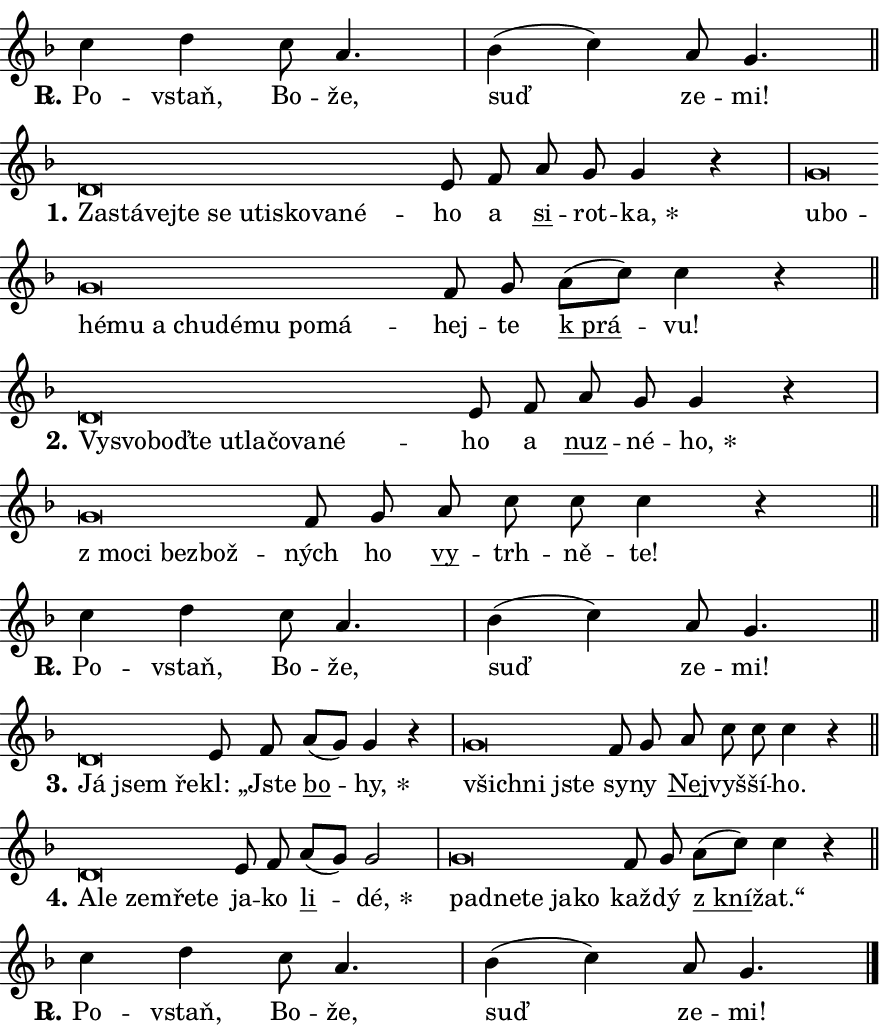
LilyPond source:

\version "2.24.0"
\header { tagline = "" }
\paper {
  indent = 0\cm
  top-margin = 0\cm
  right-margin = 0.13\cm % to fit lyric hyphens
  bottom-margin = 0\cm
  left-margin = 0\cm
  paper-width = 15\cm
  page-breaking = #ly:one-page-breaking
  system-system-spacing.basic-distance = #11
  score-system-spacing.basic-distance = #11
  ragged-last = ##f
}


%% Author: Thomas Morley
%% https://lists.gnu.org/archive/html/lilypond-user/2020-05/msg00002.html
#(define (line-position grob)
"Returns position of @var[grob} in current system:
   @code{'start}, if at first time-step
   @code{'end}, if at last time-step
   @code{'middle} otherwise
"
  (let* ((col (ly:item-get-column grob))
         (ln (ly:grob-object col 'left-neighbor))
         (rn (ly:grob-object col 'right-neighbor))
         (col-to-check-left (if (ly:grob? ln) ln col))
         (col-to-check-right (if (ly:grob? rn) rn col))
         (break-dir-left
           (and
             (ly:grob-property col-to-check-left 'non-musical #f)
             (ly:item-break-dir col-to-check-left)))
         (break-dir-right
           (and
             (ly:grob-property col-to-check-right 'non-musical #f)
             (ly:item-break-dir col-to-check-right))))
        (cond ((eqv? 1 break-dir-left) 'start)
              ((eqv? -1 break-dir-right) 'end)
              (else 'middle))))

#(define (tranparent-at-line-position vctor)
  (lambda (grob)
  "Relying on @code{line-position} select the relevant enry from @var{vctor}.
Used to determine transparency,"
    (case (line-position grob)
      ((end) (not (vector-ref vctor 0)))
      ((middle) (not (vector-ref vctor 1)))
      ((start) (not (vector-ref vctor 2))))))

noteHeadBreakVisibility =
#(define-music-function (break-visibility)(vector?)
"Makes @code{NoteHead}s transparent relying on @var{break-visibility}"
#{
  \override NoteHead.transparent =
    #(tranparent-at-line-position break-visibility)
#})

#(define delete-ledgers-for-transparent-note-heads
  (lambda (grob)
    "Reads whether a @code{NoteHead} is transparent.
If so this @code{NoteHead} is removed from @code{'note-heads} from
@var{grob}, which is supposed to be @code{LedgerLineSpanner}.
As a result ledgers are not printed for this @code{NoteHead}"
    (let* ((nhds-array (ly:grob-object grob 'note-heads))
           (nhds-list
             (if (ly:grob-array? nhds-array)
                 (ly:grob-array->list nhds-array)
                 '()))
           ;; Relies on the transparent-property being done before
           ;; Staff.LedgerLineSpanner.after-line-breaking is executed.
           ;; This is fragile ...
           (to-keep
             (remove
               (lambda (nhd)
                 (ly:grob-property nhd 'transparent #f))
               nhds-list)))
      ;; TODO find a better method to iterate over grob-arrays, similiar
      ;; to filter/remove etc for lists
      ;; For now rebuilt from scratch
      (set! (ly:grob-object grob 'note-heads)  '())
      (for-each
        (lambda (nhd)
          (ly:pointer-group-interface::add-grob grob 'note-heads nhd))
        to-keep))))

squashNotes = {
  \override NoteHead.X-extent = #'(-0.2 . 0.2)
  \override NoteHead.Y-extent = #'(-0.75 . 0)
  \override NoteHead.stencil =
    #(lambda (grob)
       (let ((pos (ly:grob-property grob 'staff-position)))
         (begin
           (if (< pos -7) (display "ERROR: Lower brevis then expected\n") (display ""))
           (if (<= pos -6) ly:text-interface::print ly:note-head::print))))
}
unSquashNotes = {
  \revert NoteHead.X-extent
  \revert NoteHead.Y-extent
  \revert NoteHead.stencil
}

hideNotes = \noteHeadBreakVisibility #begin-of-line-visible
unHideNotes = \noteHeadBreakVisibility #all-visible

% work-around for resetting accidentals
% https://lilypond.org/doc/v2.23/Documentation/notation/displaying-rhythms#unmetered-music
cadenzaMeasure = {
  \cadenzaOff
  \partial 1024 s1024
  \cadenzaOn
}

#(define-markup-command (accent layout props text) (markup?)
  "Underline accented syllable"
  (interpret-markup layout props
    #{\markup \override #'(offset . 4.3) \underline { #text }#}))

responsum = \markup \concat {
  "R" \hspace #-1.05 \path #0.1 #'((moveto 0 0.07) (lineto 0.9 0.8)) \hspace #0.05 "."
}

spaceSize = #0.6828661417322834 % exact space size for TeX Gyre Schola

\layout {
  \context {
    \Staff
    \remove "Time_signature_engraver"
    \override LedgerLineSpanner.after-line-breaking = #delete-ledgers-for-transparent-note-heads
  }
  \context {
    \Lyrics {
      \override LyricSpace.minimum-distance = \spaceSize
      \override LyricText.font-name = #"TeX Gyre Schola"
      \override LyricText.font-size = 1
      \override StanzaNumber.font-name = #"TeX Gyre Schola Bold"
      \override StanzaNumber.font-size = 1
    }
  }
  \context {
    \Score 
    \override NoteHead.text =
      #(lambda (grob) 
        (let ((pos (ly:grob-property grob 'staff-position)))
          #{\markup {
            \combine
              \halign #-0.55 \raise #(if (= pos -6) 0 0.5) \override #'(thickness . 2) \draw-line #'(3.2 . 0)
              \musicglyph "noteheads.sM1"
          }#}))
  }
}

% magnetic-lyrics.ily
%
%   written by
%     Jean Abou Samra <jean@abou-samra.fr>
%     Werner Lemberg <wl@gnu.org>
%
%   adapted by
%     Jiri Hon <jiri.hon@gmail.com>
%
% Version 2022-Apr-15

% https://www.mail-archive.com/lilypond-user@gnu.org/msg149350.html

#(define (Left_hyphen_pointer_engraver context)
   "Collect syllable-hyphen-syllable occurrences in lyrics and store
them in properties.  This engraver only looks to the left.  For
example, if the lyrics input is @code{foo -- bar}, it does the
following.

@itemize @bullet
@item
Set the @code{text} property of the @code{LyricHyphen} grob between
@q{foo} and @q{bar} to @code{foo}.

@item
Set the @code{left-hyphen} property of the @code{LyricText} grob with
text @q{foo} to the @code{LyricHyphen} grob between @q{foo} and
@q{bar}.
@end itemize

Use this auxiliary engraver in combination with the
@code{lyric-@/text::@/apply-@/magnetic-@/offset!} hook."
   (let ((hyphen #f)
         (text #f))
     (make-engraver
      (acknowledgers
       ((lyric-syllable-interface engraver grob source-engraver)
        (set! text grob)))
      (end-acknowledgers
       ((lyric-hyphen-interface engraver grob source-engraver)
        ;(when (not (grob::has-interface grob 'lyric-space-interface))
          (set! hyphen grob)));)
      ((stop-translation-timestep engraver)
       (when (and text hyphen)
         (ly:grob-set-object! text 'left-hyphen hyphen))
       (set! text #f)
       (set! hyphen #f)))))

#(define (lyric-text::apply-magnetic-offset! grob)
   "If the space between two syllables is less than the value in
property @code{LyricText@/.details@/.squash-threshold}, move the right
syllable to the left so that it gets concatenated with the left
syllable.

Use this function as a hook for
@code{LyricText@/.after-@/line-@/breaking} if the
@code{Left_@/hyphen_@/pointer_@/engraver} is active."
   (let ((hyphen (ly:grob-object grob 'left-hyphen #f)))
     (when hyphen
       (let ((left-text (ly:spanner-bound hyphen LEFT)))
         (when (grob::has-interface left-text 'lyric-syllable-interface)
           (let* ((common (ly:grob-common-refpoint grob left-text X))
                  (this-x-ext (ly:grob-extent grob common X))
                  (left-x-ext
                   (begin
                     ;; Trigger magnetism for left-text.
                     (ly:grob-property left-text 'after-line-breaking)
                     (ly:grob-extent left-text common X)))
                  ;; `delta` is the gap width between two syllables.
                  (delta (- (interval-start this-x-ext)
                            (interval-end left-x-ext)))
                  (details (ly:grob-property grob 'details))
                  (threshold (assoc-get 'squash-threshold details 0.2)))
             (when (< delta threshold)
               (let* (;; We have to manipulate the input text so that
                      ;; ligatures crossing syllable boundaries are not
                      ;; disabled.  For languages based on the Latin
                      ;; script this is essentially a beautification.
                      ;; However, for non-Western scripts it can be a
                      ;; necessity.
                      (lt (ly:grob-property left-text 'text))
                      (rt (ly:grob-property grob 'text))
                      (is-space (grob::has-interface hyphen 'lyric-space-interface))
                      (space (if is-space " " ""))
                      (extra-delta (if is-space spaceSize 0))
                      ;; Append new syllable.
                      (ltrt-space (if (and (string? lt) (string? rt))
                                (string-append lt space rt)
                                (make-concat-markup (list lt space rt))))
                      ;; Right-align `ltrt` to the right side.
                      (ltrt-space-markup (grob-interpret-markup
                               grob
                               (make-translate-markup
                                (cons (interval-length this-x-ext) 0)
                                (make-right-align-markup ltrt-space)))))
                 (begin
                   ;; Don't print `left-text`.
                   (ly:grob-set-property! left-text 'stencil #f)
                   ;; Set text and stencil (which holds all collected
                   ;; syllables so far) and shift it to the left.
                   (ly:grob-set-property! grob 'text ltrt-space)
                   (ly:grob-set-property! grob 'stencil ltrt-space-markup)
                   (ly:grob-translate-axis! grob (- (- delta extra-delta)) X))))))))))


#(define (lyric-hyphen::displace-bounds-first grob)
   ;; Make very sure this callback isn't triggered too early.
   (let ((left (ly:spanner-bound grob LEFT))
         (right (ly:spanner-bound grob RIGHT)))
     (ly:grob-property left 'after-line-breaking)
     (ly:grob-property right 'after-line-breaking)
     (ly:lyric-hyphen::print grob)))

squashThreshold = #0.4

\layout {
  \context {
    \Lyrics
    \consists #Left_hyphen_pointer_engraver
    \override LyricText.after-line-breaking =
      #lyric-text::apply-magnetic-offset!
    \override LyricHyphen.stencil = #lyric-hyphen::displace-bounds-first
    \override LyricText.details.squash-threshold = \squashThreshold
    \override LyricHyphen.minimum-distance = 0
    \override LyricHyphen.minimum-length = \squashThreshold
  }
}

squashText = \override LyricText.details.squash-threshold = 9999
unSquashText = \override LyricText.details.squash-threshold = \squashThreshold

leftText = \override LyricText.self-alignment-X = #LEFT
unLeftText = \revert LyricText.self-alignment-X

starOffset = #(lambda (grob) 
                (let ((x_offset (ly:self-alignment-interface::aligned-on-x-parent grob)))
                  (if (= x_offset 0) 0 (+ x_offset 1.2))))

star = #(define-music-function (syllable)(string?)
"Append star separator at the end of a syllable"
#{
  \once \override LyricText.X-offset = #starOffset
  \lyricmode { \markup {
    #syllable
    \override #'((font-name . "TeX Gyre Schola Bold")) \hspace #0.2 \lower #0.65 \larger "*"
  } }
#})

starAccent = #(define-music-function (syllable)(string?)
"Append star separator at the end of a syllable and make accent"
#{
  \once \override LyricText.X-offset = #starOffset
  \lyricmode { \markup {
    \accent #syllable
    \override #'((font-name . "TeX Gyre Schola Bold")) \hspace #0.2 \lower #0.65 \larger "*"
  } }
#})

breath = #(define-music-function (syllable)(string?)
"Append breathing indicator at the end of a syllable"
#{
  \lyricmode { \markup { #syllable "+" } }
#})

optionalBreath = #(define-music-function (syllable)(string?)
"Append optional breathing indicator at the end of a syllable"
#{
  \lyricmode { \markup { #syllable "(+)" } }
#})


\score {
    <<
        \new Voice = "melody" { \cadenzaOn \key f \major \relative { c''4 d c8 a4. \cadenzaMeasure \bar "|" bes4( c) a8 g4. \cadenzaMeasure \bar "||" \break } }
        \new Lyrics \lyricsto "melody" { \lyricmode { \set stanza = \responsum
Po -- vstaň, Bo -- že, suď ze -- mi! } }
    >>
    \layout {}
}

\score {
    <<
        \new Voice = "melody" { \cadenzaOn \key f \major \relative { \squashNotes d'\breve*1/16 \hideNotes \breve*1/16 \bar "" \breve*1/16 \bar "" \breve*1/16 \bar "" \breve*1/16 \bar "" \breve*1/16 \bar "" \breve*1/16 \bar "" \breve*1/16 \bar "" \breve*1/16 \breve*1/16 \bar "" \unHideNotes \unSquashNotes e8 f \bar "" a g g4 r \cadenzaMeasure \bar "|" \squashNotes g\breve*1/16 \hideNotes \breve*1/16 \bar "" \breve*1/16 \bar "" \breve*1/16 \bar "" \breve*1/16 \bar "" \breve*1/16 \bar "" \breve*1/16 \bar "" \breve*1/16 \bar "" \breve*1/16 \breve*1/16 \bar "" \unHideNotes \unSquashNotes f8 g \bar "" a[( c)] c4 r \cadenzaMeasure \bar "||" \break } }
        \new Lyrics \lyricsto "melody" { \lyricmode { \set stanza = "1."
\leftText Za -- \squashText stá -- vej -- te se u -- ti -- sko -- va -- né -- \unLeftText \unSquashText ho a \markup \accent si -- rot -- \star ka, \leftText u -- \squashText bo -- hé -- mu a chu -- dé -- mu po -- má -- \unLeftText \unSquashText hej -- te \markup \accent "k prá" -- vu! } }
    >>
    \layout {}
}

\score {
    <<
        \new Voice = "melody" { \cadenzaOn \key f \major \relative { \squashNotes d'\breve*1/16 \hideNotes \breve*1/16 \bar "" \breve*1/16 \bar "" \breve*1/16 \bar "" \breve*1/16 \bar "" \breve*1/16 \bar "" \breve*1/16 \bar "" \breve*1/16 \breve*1/16 \bar "" \unHideNotes \unSquashNotes e8 f \bar "" a g g4 r \cadenzaMeasure \bar "|" \squashNotes g\breve*1/16 \hideNotes \breve*1/16 \bar "" \breve*1/16 \breve*1/16 \bar "" \unHideNotes \unSquashNotes f8 g \bar "" a c c c4 r \cadenzaMeasure \bar "||" \break } }
        \new Lyrics \lyricsto "melody" { \lyricmode { \set stanza = "2."
\leftText Vy -- \squashText svo -- bo -- ďte u -- tla -- čo -- va -- né -- \unLeftText \unSquashText ho a \markup \accent nuz -- né -- \star ho, \leftText "z mo" -- \squashText ci bez -- bož -- \unLeftText \unSquashText ných ho \markup \accent vy -- trh -- ně -- te! } }
    >>
    \layout {}
}

\score {
    <<
        \new Voice = "melody" { \cadenzaOn \key f \major \relative { c''4 d c8 a4. \cadenzaMeasure \bar "|" bes4( c) a8 g4. \cadenzaMeasure \bar "||" \break } }
        \new Lyrics \lyricsto "melody" { \lyricmode { \set stanza = \responsum
Po -- vstaň, Bo -- že, suď ze -- mi! } }
    >>
    \layout {}
}

\score {
    <<
        \new Voice = "melody" { \cadenzaOn \key f \major \relative { \squashNotes d'\breve*1/16 \hideNotes \breve*1/16 \breve*1/16 \bar "" \unHideNotes \unSquashNotes e8 f \bar "" a[( g)] g4 r \cadenzaMeasure \bar "|" \squashNotes g\breve*1/16 \hideNotes \breve*1/16 \breve*1/16 \bar "" \unHideNotes \unSquashNotes f8 g \bar "" a c c c4 r \cadenzaMeasure \bar "||" \break } }
        \new Lyrics \lyricsto "melody" { \lyricmode { \set stanza = "3."
\leftText Já \squashText jsem ře -- \unLeftText \unSquashText kl: „Jste \markup \accent bo -- \star hy, \leftText všich -- \squashText ni jste \unLeftText \unSquashText sy -- ny \markup \accent Nej -- vyš -- ší -- ho. } }
    >>
    \layout {}
}

\score {
    <<
        \new Voice = "melody" { \cadenzaOn \key f \major \relative { \squashNotes d'\breve*1/16 \hideNotes \breve*1/16 \bar "" \breve*1/16 \bar "" \breve*1/16 \breve*1/16 \bar "" \unHideNotes \unSquashNotes e8 f \bar "" a[( g)] g2 \cadenzaMeasure \bar "|" \squashNotes g\breve*1/16 \hideNotes \breve*1/16 \bar "" \breve*1/16 \bar "" \breve*1/16 \breve*1/16 \bar "" \unHideNotes \unSquashNotes f8 g \bar "" a[( c)] c4 r \cadenzaMeasure \bar "||" \break } }
        \new Lyrics \lyricsto "melody" { \lyricmode { \set stanza = "4."
\leftText A -- \squashText le ze -- mře -- te \unLeftText \unSquashText ja -- ko \markup \accent li -- \star dé, \leftText pad -- \squashText ne -- te ja -- ko \unLeftText \unSquashText kaž -- dý \markup \accent "z kní" -- žat.“ } }
    >>
    \layout {}
}

\score {
    <<
        \new Voice = "melody" { \cadenzaOn \key f \major \relative { c''4 d c8 a4. \cadenzaMeasure \bar "|" bes4( c) a8 g4. \cadenzaMeasure \bar "||" \break } \bar "|." }
        \new Lyrics \lyricsto "melody" { \lyricmode { \set stanza = \responsum
Po -- vstaň, Bo -- že, suď ze -- mi! } }
    >>
    \layout {}
}
